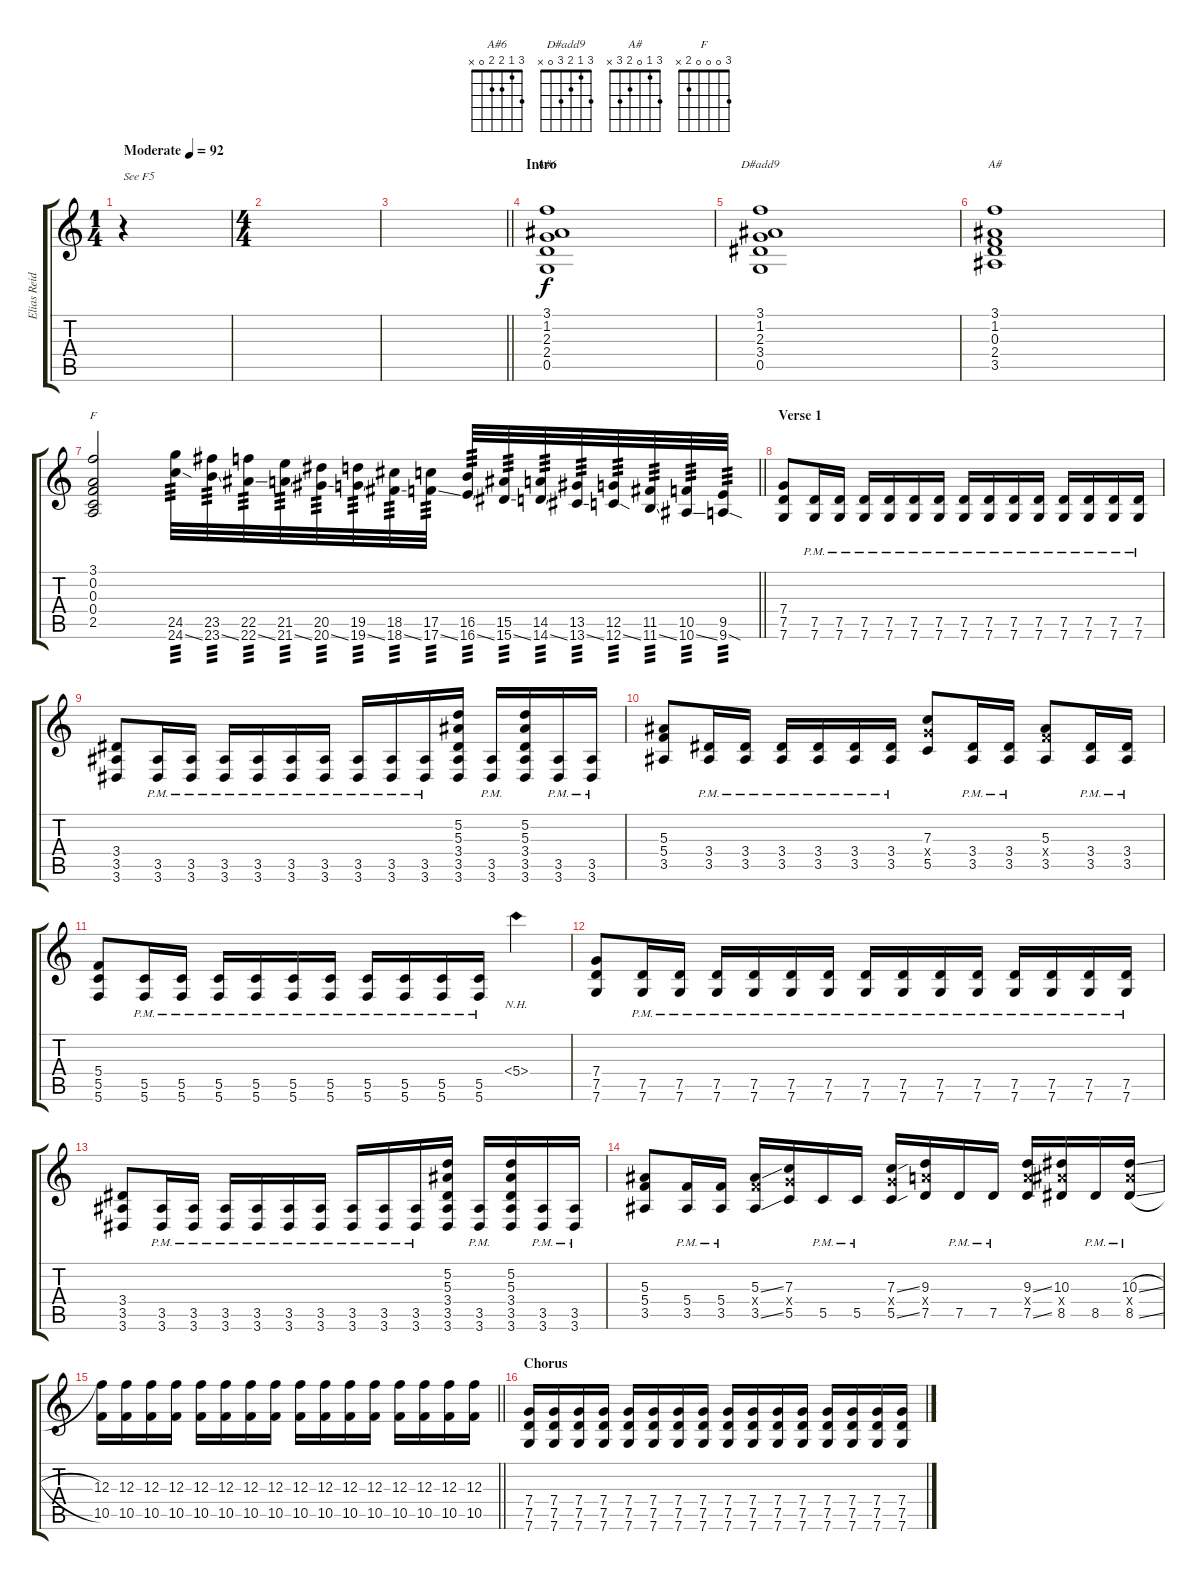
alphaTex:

\track ("Elias Reidy (Rhythm Guitar)" "Elias Reid") {instrument distortionguitar}
\staff {score tabs}
\tuning (D4 A3 F3 C3 G2 C2) {hide}
\chord ("A#6" 3 1 2 2 0 x)
\chord ("D#add9" 3 1 2 3 0 x)
\chord ("A#" 3 1 0 2 3 x)
\chord ("F" 3 0 0 0 2 x)
\ts (1 4)
\tempo (92 "Moderate")
\clef g2
\ks c
r.4{txt "See F5" dy f instrument distortionguitar} |
\ts (4 4)
|
\barLineRight lightlight
|
\section ("" "Intro")
(3.1 1.2 2.3 2.4 0.5).1{ch "A#6"} |
(3.1 1.2 2.3 3.4 0.5).1{ch "D#add9"} |
(3.1 1.2 0.3 2.4 3.5).1{ch "A#"} |
\barLineRight lightlight
(3.1 0.2 0.3 0.4 2.5).2{ch "F" instrument overdrivenguitar} (24.5 24.6{ss}).32{tp 3 volume 16 instrument guitarfretnoise} (23.5 23.6{ss}).32{tp 3} (22.5 22.6{ss}).32{tp 3} (21.5 21.6{ss}).32{tp 3} (20.5 20.6{ss}).32{tp 3} (19.5 19.6{ss}).32{tp 3} (18.5 18.6{ss}).32{tp 3} (17.5 17.6{ss}).32{tp 3} (16.5 16.6{ss}).32{tp 3} (15.5 15.6{ss}).32{tp 3} (14.5 14.6{ss}).32{tp 3} (13.5 13.6{ss}).32{tp 3} (12.5 12.6{ss}).32{tp 3} (11.5 11.6{ss}).32{tp 3} (10.5 10.6{ss}).32{tp 3} (9.5 9.6{sod}).32{tp 3} |
\section ("" "Verse 1")
(7.4 7.5 7.6).8{volume 11 instrument overdrivenguitar} (7.5{pm} 7.6{pm}).16 (7.5{pm} 7.6{pm}).16 (7.5{pm} 7.6{pm}).16 (7.5{pm} 7.6{pm}).16 (7.5{pm} 7.6{pm}).16 (7.5{pm} 7.6{pm}).16 (7.5{pm} 7.6{pm}).16 (7.5{pm} 7.6{pm}).16 (7.5{pm} 7.6{pm}).16 (7.5{pm} 7.6{pm}).16 (7.5{pm} 7.6{pm}).16 (7.5{pm} 7.6{pm}).16 (7.5{pm} 7.6{pm}).16 (7.5{pm} 7.6{pm}).16 |
(3.4 3.5 3.6).8 (3.5{pm} 3.6{pm}).16 (3.5{pm} 3.6{pm}).16 (3.5{pm} 3.6{pm}).16 (3.5{pm} 3.6{pm}).16 (3.5{pm} 3.6{pm}).16 (3.5{pm} 3.6{pm}).16 (3.5{pm} 3.6{pm}).16 (3.5{pm} 3.6{pm}).16 (3.5{pm} 3.6{pm}).16 (5.2 5.3 3.4 3.5 3.6).16 (3.5{pm} 3.6{pm}).16 (5.2 5.3 3.4 3.5 3.6).16 (3.5{pm} 3.6{pm}).16 (3.5{pm} 3.6{pm}).16 |
(5.3 5.4 3.5).8 (3.4{pm} 3.5{pm}).16 (3.4{pm} 3.5{pm}).16 (3.4{pm} 3.5{pm}).16 (3.4{pm} 3.5{pm}).16 (3.4{pm} 3.5{pm}).16 (3.4{pm} 3.5{pm}).16 (7.3 7.4{x} 5.5).8 (3.4{pm} 3.5{pm}).16 (3.4{pm} 3.5{pm}).16 (5.3 5.4{x} 3.5).8 (3.4{pm} 3.5{pm}).16 (3.4{pm} 3.5{pm}).16 |
(5.4 5.5 5.6).8 (5.5{pm} 5.6{pm}).16 (5.5{pm} 5.6{pm}).16 (5.5{pm} 5.6{pm}).16 (5.5{pm} 5.6{pm}).16 (5.5{pm} 5.6{pm}).16 (5.5{pm} 5.6{pm}).16 (5.5{pm} 5.6{pm}).16 (5.5{pm} 5.6{pm}).16 (5.5{pm} 5.6{pm}).16 (5.5{pm} 5.6{pm}).16 5.4{nh}.4 |
(7.4 7.5 7.6).8 (7.5{pm} 7.6{pm}).16 (7.5{pm} 7.6{pm}).16 (7.5{pm} 7.6{pm}).16 (7.5{pm} 7.6{pm}).16 (7.5{pm} 7.6{pm}).16 (7.5{pm} 7.6{pm}).16 (7.5{pm} 7.6{pm}).16 (7.5{pm} 7.6{pm}).16 (7.5{pm} 7.6{pm}).16 (7.5{pm} 7.6{pm}).16 (7.5{pm} 7.6{pm}).16 (7.5{pm} 7.6{pm}).16 (7.5{pm} 7.6{pm}).16 (7.5{pm} 7.6{pm}).16 |
(3.4 3.5 3.6).8 (3.5{pm} 3.6{pm}).16 (3.5{pm} 3.6{pm}).16 (3.5{pm} 3.6{pm}).16 (3.5{pm} 3.6{pm}).16 (3.5{pm} 3.6{pm}).16 (3.5{pm} 3.6{pm}).16 (3.5{pm} 3.6{pm}).16 (3.5{pm} 3.6{pm}).16 (3.5{pm} 3.6{pm}).16 (5.2 5.3 3.4 3.5 3.6).16 (3.5{pm} 3.6{pm}).16 (5.2 5.3 3.4 3.5 3.6).16 (3.5{pm} 3.6{pm}).16 (3.5{pm} 3.6{pm}).16 |
(5.3 5.4 3.5).8 (5.4{pm} 3.5{pm}).16 (5.4{pm} 3.5{pm}).16 (5.3{ss} 5.4{x} 3.5{ss}).16 (7.3 7.4{x} 5.5).16 5.5{pm}.16 5.5{pm}.16 (7.3{ss} 7.4{x} 5.5{ss}).16 (9.3 9.4{x} 7.5).16 7.5{pm}.16 7.5{pm}.16 (9.3{ss} 9.4{x} 7.5{ss}).16 (10.3 10.4{x} 8.5).16 8.5{pm}.16 (10.3{sl} 10.4{x} 8.5{sl pm}).16 |
\barLineRight lightlight
(12.3 10.5).16 (12.3 10.5).16 (12.3 10.5).16 (12.3 10.5).16 (12.3 10.5).16 (12.3 10.5).16 (12.3 10.5).16 (12.3 10.5).16 (12.3 10.5).16 (12.3 10.5).16 (12.3 10.5).16 (12.3 10.5).16 (12.3 10.5).16 (12.3 10.5).16 (12.3 10.5).16 (12.3 10.5).16 |
\section ("" "Chorus")
(7.4 7.5 7.6).16 (7.4 7.5 7.6).16 (7.4 7.5 7.6).16 (7.4 7.5 7.6).16 (7.4 7.5 7.6).16 (7.4 7.5 7.6).16 (7.4 7.5 7.6).16 (7.4 7.5 7.6).16 (7.4 7.5 7.6).16 (7.4 7.5 7.6).16 (7.4 7.5 7.6).16 (7.4 7.5 7.6).16 (7.4 7.5 7.6).16 (7.4 7.5 7.6).16 (7.4 7.5 7.6).16 (7.4 7.5 7.6).16
